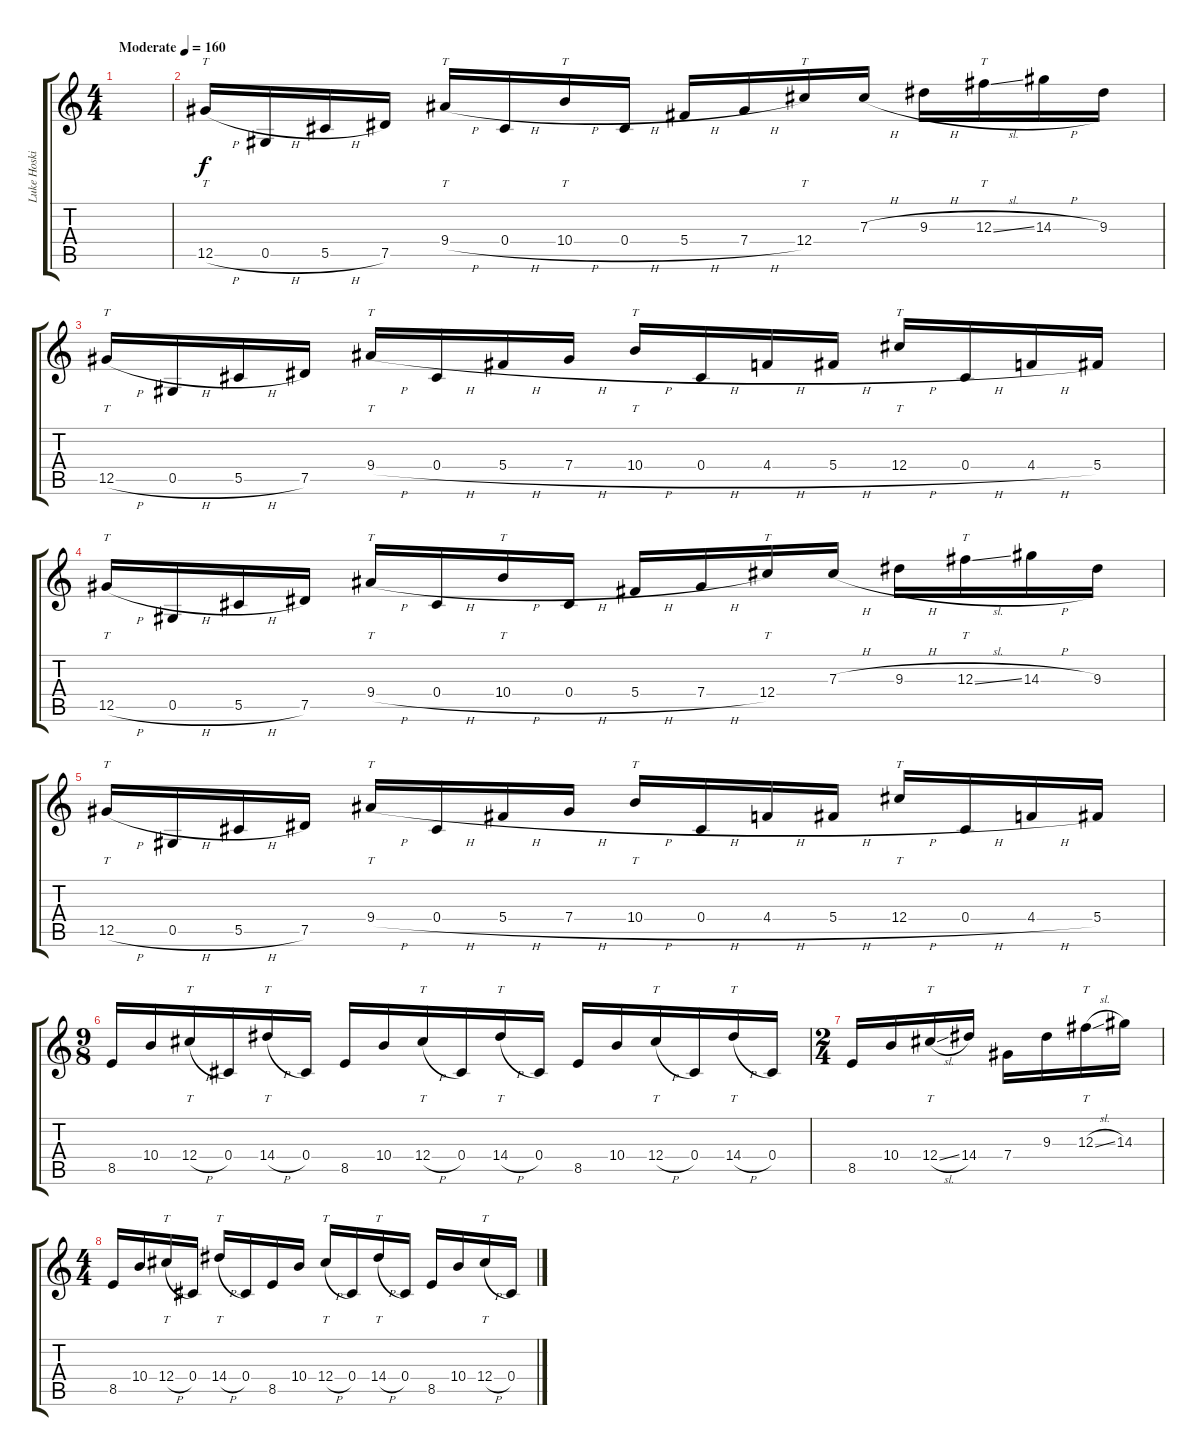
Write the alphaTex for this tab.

\track ("Luke Hoskin" "Luke Hoski") {instrument distortionguitar}
\staff {score tabs}
\tuning (Eb4 Bb3 Gb3 Db3 Ab2 Eb2) {hide}
\ts (4 4)
\tempo (160 "Moderate")
\clef g2
\ks c
|
12.5{h}.16{tt} 0.5{h}.16 5.5{h}.16 7.5.16 9.4{h}.16{tt} 0.4{h}.16 10.4{h}.16{tt} 0.4{h}.16 5.4{h}.16 7.4{h}.16 12.4.16{tt} 7.3{h}.16 9.3{h}.16 12.3{sl}.16{tt} 14.3{h}.16 9.3.16 |
12.5{h}.16{tt} 0.5{h}.16 5.5{h}.16 7.5.16 9.4{h}.16{tt} 0.4{h}.16 5.4{h}.16 7.4{h}.16 10.4{h}.16{tt} 0.4{h}.16 4.4{h}.16 5.4{h}.16 12.4{h}.16{tt} 0.4{h}.16 4.4{h}.16 5.4.16 |
12.5{h}.16{tt} 0.5{h}.16 5.5{h}.16 7.5.16 9.4{h}.16{tt} 0.4{h}.16 10.4{h}.16{tt} 0.4{h}.16 5.4{h}.16 7.4{h}.16 12.4.16{tt} 7.3{h}.16 9.3{h}.16 12.3{sl}.16{tt} 14.3{h}.16 9.3.16 |
12.5{h}.16{tt} 0.5{h}.16 5.5{h}.16 7.5.16 9.4{h}.16{tt} 0.4{h}.16 5.4{h}.16 7.4{h}.16 10.4{h}.16{tt} 0.4{h}.16 4.4{h}.16 5.4{h}.16 12.4{h}.16{tt} 0.4{h}.16 4.4{h}.16 5.4.16 |
\ts (9 8)
8.5.16 10.4.16 12.4{h}.16{tt} 0.4.16 14.4{h}.16{tt} 0.4.16 8.5.16 10.4.16 12.4{h}.16{tt} 0.4.16 14.4{h}.16{tt} 0.4.16 8.5.16 10.4.16 12.4{h}.16{tt} 0.4.16 14.4{h}.16{tt} 0.4.16 |
\ts (2 4)
8.5.16 10.4.16 12.4{sl}.16{tt} 14.4.16 7.4.16 9.3.16 12.3{sl}.16{tt} 14.3.16 |
\ts (4 4)
8.5.16 10.4.16 12.4{h}.16{tt} 0.4.16 14.4{h}.16{tt} 0.4.16 8.5.16 10.4.16 12.4{h}.16{tt} 0.4.16 14.4{h}.16{tt} 0.4.16 8.5.16 10.4.16 12.4{h}.16{tt} 0.4.16
